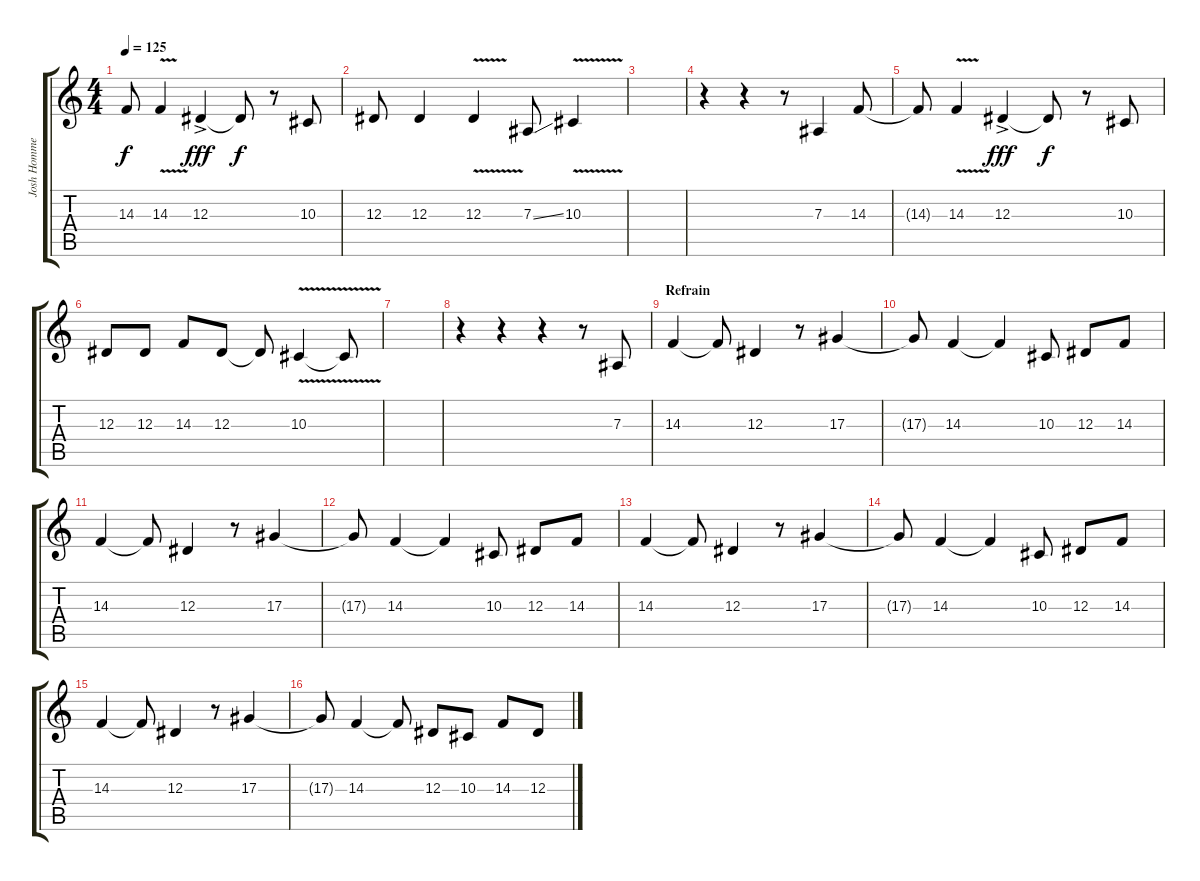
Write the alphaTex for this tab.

\track ("Josh Homme (Voice)" "Josh Homme") {instrument altosax}
\staff {score tabs}
\tuning (Db4 G3 Eb3 Bb2 F2 C2) {hide}
\ts (4 4)
\tempo 125
\clef g2
\ks c
14.3{t}.8{dy f} 14.3{v}.4 12.3{ac}.4{dy fff} 12.3{t}.8{dy f} r.8 10.3.8 |
12.3.8 12.3.4 12.3{v}.4 7.3{ss}.8 10.3{v}.4 |
|
r.4 r.4 r.8 7.3.4 14.3.8 |
14.3{t}.8 14.3{v}.4 12.3{ac}.4{dy fff} 12.3{t}.8{dy f} r.8 10.3.8 |
12.3.8 12.3.8 14.3.8 12.3.8 12.3{t}.8 10.3{v}.4 10.3{t}.8 |
|
r.4 r.4 r.4 r.8 7.3.8 |
\section ("" "Refrain")
14.3.4 14.3{t}.8 12.3.4 r.8 17.3.4 |
17.3{t}.8 14.3.4 14.3{t}.4 10.3.8 12.3.8 14.3.8 |
14.3.4 14.3{t}.8 12.3.4 r.8 17.3.4 |
17.3{t}.8 14.3.4 14.3{t}.4 10.3.8 12.3.8 14.3.8 |
14.3.4 14.3{t}.8 12.3.4 r.8 17.3.4 |
17.3{t}.8 14.3.4 14.3{t}.4 10.3.8 12.3.8 14.3.8 |
14.3.4 14.3{t}.8 12.3.4 r.8 17.3.4 |
17.3{t}.8 14.3.4 14.3{t}.8 12.3.8 10.3.8 14.3.8 12.3.8
